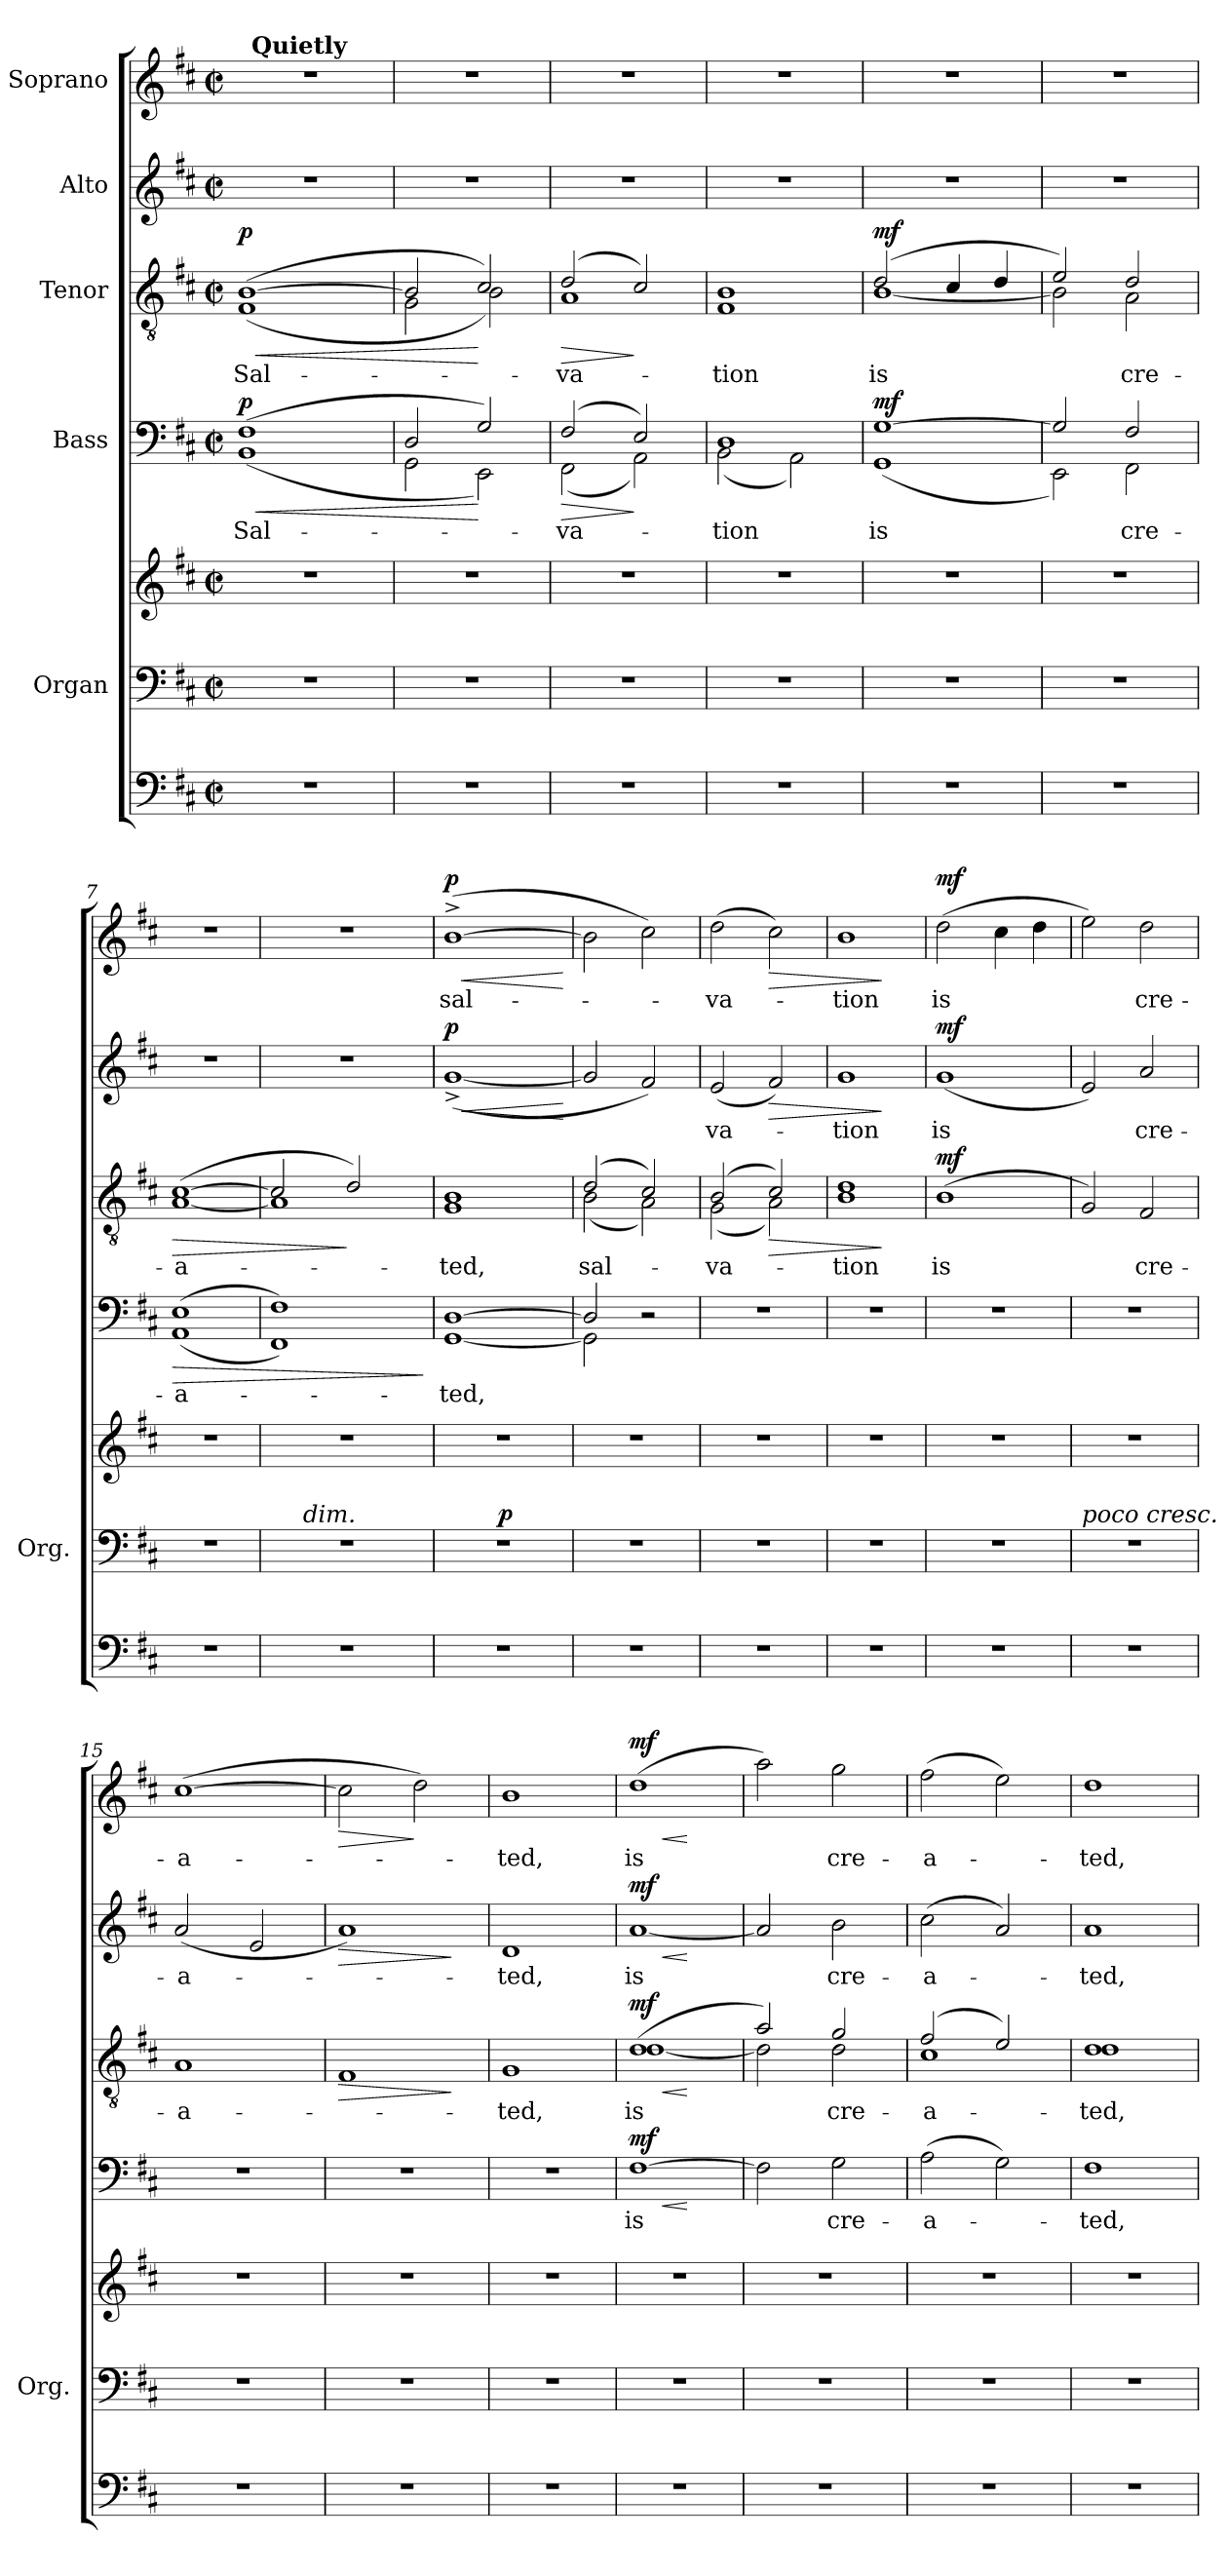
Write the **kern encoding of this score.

**kern	**kern	**kern	**dynam	**kern	**text	**dynam	**kern	**text	**dynam	**kern	**text	**dynam	**kern	**text	**dynam
*part6	*part5	*part5	*part5	*part4	*part4	*part4	*part3	*part3	*part3	*part2	*part2	*part2	*part1	*part1	*part1
*staff7	*staff6	*staff5	*staff5/6	*staff4	*staff4	*staff4	*staff3	*staff3	*staff3	*staff2	*staff2	*staff2	*staff1	*staff1	*staff1
*	*I"Organ	*	*	*I"Bass	*	*	*I"Tenor	*	*	*I"Alto	*	*	*I"Soprano	*	*
*	*I'Org.	*	*	*	*	*	*	*	*	*	*	*	*	*	*
*clefF4	*clefF4	*clefG2	*	*clefF4	*	*	*clefGv2	*	*	*clefG2	*	*	*clefG2	*	*
*k[f#c#]	*k[f#c#]	*k[f#c#]	*	*k[f#c#]	*	*	*k[f#c#]	*	*	*k[f#c#]	*	*	*k[f#c#]	*	*
*D:	*D:	*D:	*	*D:	*	*	*D:	*	*	*D:	*	*	*D:	*	*
*M2/2	*M2/2	*M2/2	*	*M2/2	*	*	*M2/2	*	*	*M2/2	*	*	*M2/2	*	*
*met(c|)	*met(c|)	*met(c|)	*	*met(c|)	*	*	*met(c|)	*	*	*met(c|)	*	*	*met(c|)	*	*
=1	=1	=1	=1	=1	=1	=1	=1	=1	=1	=1	=1	=1	=1	=1	=1
!	!	!	!	!	!	!LO:HP:b	!	!	!LO:HP:b	!	!	!	!	!	!
*	*	*	*	*^	*	*	*^	*	*	*	*	*	*	*	*
!	!	!	!	!	!	!	!LO:DY:n=1:a	!	!	!	!LO:DY:n=1:a	!	!	!	!	!	!
*	*	*	*	*	*	*	*	*	*	*	*	*	*	*	*^	*	*
1r	1r	1r	.	(1F#	(1BB	Sal-	< p	([>1B	(1F#	Sal-	< p	1r	.	.	1r	32ryy	.	.
!	!	!	!	!	!	!	!	!	!	!	!	!	!	!	!	!LO:TX:a:B:t=Quietly	!	!
.	.	.	.	.	.	.	.	.	.	.	.	.	.	.	.	2ryy	.	.
.	.	.	.	.	.	.	.	.	.	.	.	.	.	.	.	4...ryy	.	.
*	*	*	*	*	*	*	*	*	*	*	*	*	*	*	*v	*v	*	*
=2	=2	=2	=2	=2	=2	=2	=2	=2	=2	=2	=2	=2	=2	=2	=2	=2	=2
1r	1r	1r	.	2D/	2GG\	.	.	2B/]	2G\	.	.	1r	.	.	1r	.	.
.	.	.	.	2G/)	2EE\)	.	[	2c#/)	2B\)	.	[	.	.	.	.	.	.
=3	=3	=3	=3	=3	=3	=3	=3	=3	=3	=3	=3	=3	=3	=3	=3	=3	=3
!	!	!	!	!	!	!	!LO:HP:b	!	!	!	!LO:HP:b	!	!	!	!	!	!
1r	1r	1r	.	(2F#/	(2FF#\	-va-	>	(2d/	1A	-va-	>	1r	.	.	1r	.	.
.	.	.	.	2E/)	2AA\)	.	]	2c#/)	.	.	]	.	.	.	.	.	.
=4	=4	=4	=4	=4	=4	=4	=4	=4	=4	=4	=4	=4	=4	=4	=4	=4	=4
1r	1r	1r	.	1D	(2BB\	-tion	.	1B	1F#	-tion	.	1r	.	.	1r	.	.
.	.	.	.	.	2AA\)	.	.	.	.	.	.	.	.	.	.	.	.
=5	=5	=5	=5	=5	=5	=5	=5	=5	=5	=5	=5	=5	=5	=5	=5	=5	=5
!	!	!	!	!	!	!	!LO:DY:a	!	!	!	!LO:DY:a	!	!	!	!	!	!
1r	1r	1r	.	[>1G	(1GG	is	mf	(2d/	[<1B	is	mf	1r	.	.	1r	.	.
.	.	.	.	.	.	.	.	4c#/	.	.	.	.	.	.	.	.	.
.	.	.	.	.	.	.	.	4d/	.	.	.	.	.	.	.	.	.
=6	=6	=6	=6	=6	=6	=6	=6	=6	=6	=6	=6	=6	=6	=6	=6	=6	=6
1r	1r	1r	.	2G/]	2EE\)	.	.	2e/)	2B\]	.	.	1r	.	.	1r	.	.
.	.	.	.	2F#/	2FF#\	cre-	.	2d/	2A\	cre-	.	.	.	.	.	.	.
!!LO:LB:g=z
=7	=7	=7	=7	=7	=7	=7	=7	=7	=7	=7	=7	=7	=7	=7	=7	=7	=7
!	!	!	!	!	!	!	!LO:HP:b	!	!	!	!LO:HP:b	!	!	!	!	!	!
1r	1r	1r	.	(1E	(1AA	-a-	>	([>1c#	[<1A	-a-	>	1r	.	.	1r	.	.
=8	=8	=8	=8	=8	=8	=8	=8	=8	=8	=8	=8	=8	=8	=8	=8	=8	=8
*	*^	*	*	*	*	*	*	*	*	*	*	*	*	*	*	*	*
1r	1r	8.ryy	1r	.	1F#)	1FF#)	.	.	2c#/]	1A]	.	.	1r	.	.	1r	.	.
!	!	!LO:TX:a:i:t=dim.	!	!	!	!	!	!	!	!	!	!	!	!	!	!	!	!
.	.	2ryy	.	.	.	.	.	.	.	.	.	.	.	.	.	.	.	.
.	.	.	.	.	.	.	.	.	2d/)	.	.	]	.	.	.	.	.	.
.	.	4ryy	.	.	.	.	.	.	.	.	.	.	.	.	.	.	.	.
.	.	16ryy	.	.	.	.	.	.	.	.	.	.	.	.	.	.	.	.
*	*	*	*	*	*v	*v	*	*	*	*	*	*	*	*	*	*	*	*
*	*	*	*	*	*	*	*	*v	*v	*	*	*	*	*	*	*	*
.	.	.	.	.	.	.	]	.	.	.	.	.	.	.	.	.
=9	=9	=9	=9	=9	=9	=9	=9	=9	=9	=9	=9	=9	=9	=9	=9	=9
*	*	*	*	*	*^	*	*	*^	*	*	*	*	*	*	*	*
!	!	!	!	!	!	!	!	!	!	!	!	!	!	!	!LO:HP:b	!	!	!LO:HP:b
!	!	!	!	!	!	!	!	!	!	!	!	!	!	!	!LO:DY:n=1:a	!	!	!LO:DY:n=1:a
1r	1r	4..ryy	1r	.	[>1D	[<1GG	-ted,	.	1B	1G	-ted,	.	([1g^<	.	< p	([1b^>	sal-	< p
!	!	!	!	!LO:DY:a=2	!	!	!	!	!	!	!	!	!	!	!	!	!	!
.	.	2ryy	.	p	.	.	.	.	.	.	.	.	.	.	.	.	.	.
.	.	16ryy	.	.	.	.	.	.	.	.	.	.	.	.	.	.	.	.
*	*	*	*	*	*v	*v	*	*	*	*	*	*	*	*	*	*	*	*
*	*	*	*	*	*	*	*	*v	*v	*	*	*	*	*	*	*	*
.	.	.	.	.	.	.	.	.	.	.	.	.	[	.	.	[
*	*v	*v	*	*	*	*	*	*	*	*	*	*	*	*	*	*
=10	=10	=10	=10	=10	=10	=10	=10	=10	=10	=10	=10	=10	=10	=10	=10
*	*	*	*	*^	*	*	*^	*	*	*	*	*	*	*	*
1r	1r	1r	.	2D/]	2GG\]	.	.	(2d/	(2B\	sal-	.	2g/]	.	.	2b\]	.	.
.	.	.	.	2r	2ryy	.	.	2c#/)	2A\)	.	.	2f#/)	.	.	2cc#\)	.	.
*	*	*	*	*v	*v	*	*	*	*	*	*	*	*	*	*	*	*
=11	=11	=11	=11	=11	=11	=11	=11	=11	=11	=11	=11	=11	=11	=11	=11	=11
1r	1r	1r	.	1r	.	.	(2B/	(2G\	-va-	.	(2e/	va-	.	(2dd\	-va-	.
!	!	!	!	!	!	!	!	!	!	!LO:HP:b	!	!	!LO:HP:b	!	!	!LO:HP:b
.	.	.	.	.	.	.	2c#/)	2A\)	.	>	2f#/)	.	>	2cc#\)	.	>
=12	=12	=12	=12	=12	=12	=12	=12	=12	=12	=12	=12	=12	=12	=12	=12	=12
1r	1r	1r	.	1r	.	.	1d	1B	-tion	.	1g	-tion	.	1b	-tion	.
*	*	*	*	*	*	*	*v	*v	*	*	*	*	*	*	*	*
.	.	.	.	.	.	.	.	.	]	.	.	]	.	.	]
!!LO:LB:g=z
=13	=13	=13	=13	=13	=13	=13	=13	=13	=13	=13	=13	=13	=13	=13	=13
!	!	!	!	!	!	!	!	!	!LO:DY:a	!	!	!LO:DY:a	!	!	!LO:DY:a
1r	1r	1r	.	1r	.	.	(1B	is	mf	(1g	is	mf	(2dd\	is	mf
.	.	.	.	.	.	.	.	.	.	.	.	.	4cc#\	.	.
.	.	.	.	.	.	.	.	.	.	.	.	.	4dd\	.	.
=14	=14	=14	=14	=14	=14	=14	=14	=14	=14	=14	=14	=14	=14	=14	=14
!	!LO:TX:a:i:t=poco cresc.	!	!	!	!	!	!	!	!	!	!	!	!	!	!
1r	1r	1r	.	1r	.	.	2G/)	.	.	2e/)	.	.	2ee\)	.	.
.	.	.	.	.	.	.	2F#/	cre-	.	2a/	cre-	.	2dd\	cre-	.
=15	=15	=15	=15	=15	=15	=15	=15	=15	=15	=15	=15	=15	=15	=15	=15
1r	1r	1r	.	1r	.	.	1A	-a-	.	(2a/	-a-	.	([1cc#	-a-	.
.	.	.	.	.	.	.	.	.	.	2e/	.	.	.	.	.
=16	=16	=16	=16	=16	=16	=16	=16	=16	=16	=16	=16	=16	=16	=16	=16
!	!	!	!	!	!	!	!	!	!LO:HP:b	!	!	!LO:HP:b	!	!	!LO:HP:b
1r	1r	1r	.	1r	.	.	1F#	.	>	1a)	.	>	2cc#\]	.	>
.	.	.	.	.	.	.	.	.	.	.	.	.	2dd\)	.	]
.	.	.	.	.	.	.	.	.	]	.	.	]	.	.	.
=17	=17	=17	=17	=17	=17	=17	=17	=17	=17	=17	=17	=17	=17	=17	=17
1r	1r	1r	.	1r	.	.	1G	-ted,	.	1d	-ted,	.	1b	-ted,	.
=18	=18	=18	=18	=18	=18	=18	=18	=18	=18	=18	=18	=18	=18	=18	=18
!	!	!	!	!	!	!LO:HP:b	!	!	!LO:HP:b	!	!	!LO:HP:b	!	!	!LO:HP:b
*	*	*	*	*	*	*	*^	*	*	*	*	*	*	*	*
!	!	!	!	!	!	!LO:DY:n=1:a	!	!	!	!LO:DY:n=1:a	!	!	!LO:DY:n=1:a	!	!	!LO:DY:n=1:a
1r	1r	1r	.	[1F#	is	< mf	(1d	[<1d	is	< mf	[1a	is	< mf	(1dd	is	< mf
*	*	*	*	*	*	*	*v	*v	*	*	*	*	*	*	*	*
.	.	.	.	.	.	[	.	.	[	.	.	[	.	.	[
=19	=19	=19	=19	=19	=19	=19	=19	=19	=19	=19	=19	=19	=19	=19	=19
*	*	*	*	*	*	*	*^	*	*	*	*	*	*	*	*
1r	1r	1r	.	2F#\]	.	.	2a/)	2d\]	.	.	2a/]	.	.	2aa\)	.	.
.	.	.	.	2G\	cre-	.	2g/	2d\	cre-	.	2b\	cre-	.	2gg\	cre-	.
!!LO:PB:g=z
=20	=20	=20	=20	=20	=20	=20	=20	=20	=20	=20	=20	=20	=20	=20	=20	=20
1r	1r	1r	.	(2A\	-a-	.	(2f#/	1c#	-a-	.	(2cc#\	-a-	.	(2ff#\	-a-	.
.	.	.	.	2G\)	.	.	2e/)	.	.	.	2a/)	.	.	2ee\)	.	.
=21	=21	=21	=21	=21	=21	=21	=21	=21	=21	=21	=21	=21	=21	=21	=21	=21
1r	1r	1r	.	1F#	-ted,	.	1d	1d	-ted,	.	1a	-ted,	.	1dd	-ted,	.
*	*	*	*	*	*	*	*v	*v	*	*	*	*	*	*	*	*
=	=	=	=	=	=	=	=	=	=	=	=	=	=	=	=
*-	*-	*-	*-	*-	*-	*-	*-	*-	*-	*-	*-	*-	*-	*-	*-
